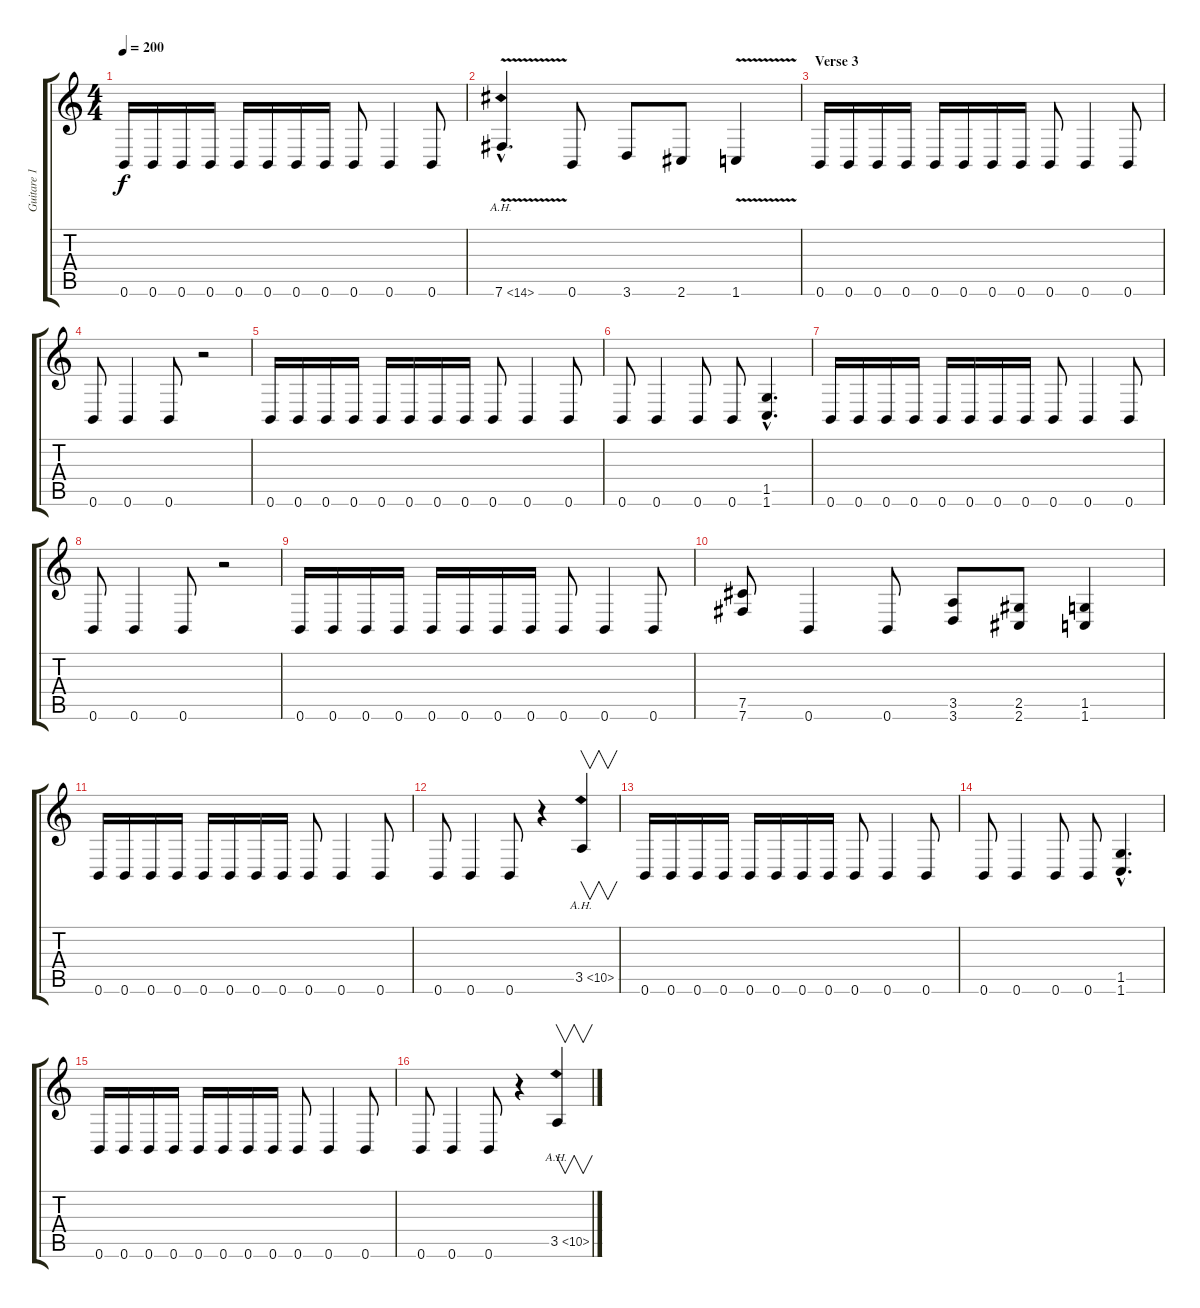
\track ("Guitare 1" "Guitare 1") {instrument distortionguitar}
\staff {score tabs}
\tuning (Db4 Ab3 E3 B2 Gb2 B1) {hide}
\ts (4 4)
\tempo 200
\clef g2
\ks c
0.6.16{dy f} 0.6.16 0.6.16 0.6.16 0.6.16 0.6.16 0.6.16 0.6.16 0.6.8 0.6.4 0.6.8 |
7.6{ah 7 v hac}.4{d} 0.6.8 3.6.8 2.6.8 1.6{v}.4 |
\section ("" "Verse 3")
0.6.16 0.6.16 0.6.16 0.6.16 0.6.16 0.6.16 0.6.16 0.6.16 0.6.8 0.6.4 0.6.8 |
0.6.8 0.6.4 0.6.8 r.2 |
0.6.16 0.6.16 0.6.16 0.6.16 0.6.16 0.6.16 0.6.16 0.6.16 0.6.8 0.6.4 0.6.8 |
0.6.8 0.6.4 0.6.8 0.6.8 (1.5{hac} 1.6{hac}).4{d} |
0.6.16 0.6.16 0.6.16 0.6.16 0.6.16 0.6.16 0.6.16 0.6.16 0.6.8 0.6.4 0.6.8 |
0.6.8 0.6.4 0.6.8 r.2 |
0.6.16 0.6.16 0.6.16 0.6.16 0.6.16 0.6.16 0.6.16 0.6.16 0.6.8 0.6.4 0.6.8 |
(7.5 7.6).8 0.6.4 0.6.8 (3.5 3.6).8 (2.5 2.6).8 (1.5 1.6).4 |
0.6.16 0.6.16 0.6.16 0.6.16 0.6.16 0.6.16 0.6.16 0.6.16 0.6.8 0.6.4 0.6.8 |
0.6.8 0.6.4 0.6.8 r.4 3.5{ah 7}.4{v} |
0.6.16 0.6.16 0.6.16 0.6.16 0.6.16 0.6.16 0.6.16 0.6.16 0.6.8 0.6.4 0.6.8 |
0.6.8 0.6.4 0.6.8 0.6.8 (1.5{hac} 1.6{hac}).4{d} |
0.6.16 0.6.16 0.6.16 0.6.16 0.6.16 0.6.16 0.6.16 0.6.16 0.6.8 0.6.4 0.6.8 |
0.6.8 0.6.4 0.6.8 r.4 3.5{ah 7}.4{v}
